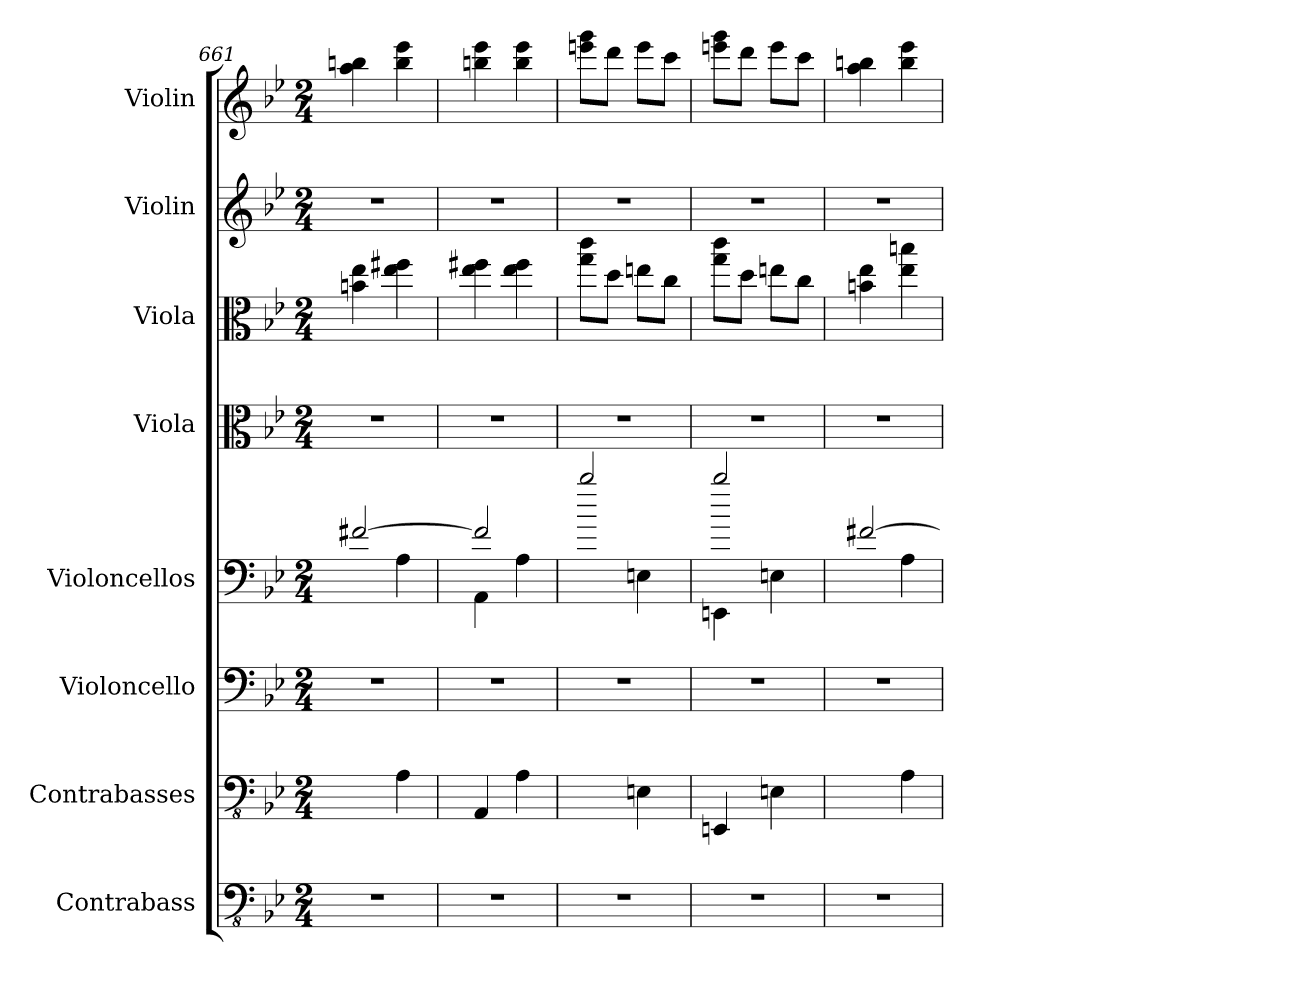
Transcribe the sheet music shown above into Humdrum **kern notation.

**kern	**kern	**kern	**kern	**kern	**kern	**kern	**kern
*part8	*part7	*part6	*part5	*part4	*part3	*part2	*part1
*staff8	*staff7	*staff6	*staff5	*staff4	*staff3	*staff2	*staff1
*I"Contrabass	*I"Contrabasses	*I"Violoncello	*I"Violoncellos	*I"Viola	*I"Viola	*I"Violin	*I"Violin
*I'Cb.	*I'Cbs.	*I'Vc.	*I'Vcs.	*I'Vla.	*I'Vla.	*I'Vln.	*I'Vln.
*clefFv4	*clefFv4	*clefF4	*clefF4	*clefC3	*clefC3	*clefG2	*clefG2
*ITrd7c12	*	*	*	*	*	*	*
*k[b-e-]	*k[b-e-]	*k[b-e-]	*k[b-e-]	*k[b-e-]	*k[b-e-]	*k[b-e-]	*k[b-e-]
*M2/4	*M2/4	*M2/4	*M2/4	*M2/4	*M2/4	*M2/4	*M2/4
=661	=661	=661	=661	=661	=661	=661	=661
*	*	*	*^	*	*	*	*
2r	4ryy	2r	[2f#X/	4ryy	2r	4bn\ 4ee-\	2r	4aa\ 4bbn\
.	4AA\	.	.	4A\	.	4ee-\ 4ff#X\	.	4bb\ 4eee-\
=662	=662	=662	=662	=662	=662	=662	=662	=662
2r	4AAA/	2r	2f#/]	4AA\	2r	4ee-\ 4ff#X\	2r	4bbn\ 4eee-\
.	4AA\	.	.	4A\	.	4ee-\ 4ff#\	.	4bb\ 4eee-\
=663	=663	=663	=663	=663	=663	=663	=663	=663
2r	4ryy	2r	2bb-/	4ryy	2r	8gg\ 8ccc\L	2r	8eeen\ 8ggg\L
.	.	.	.	.	.	8dd\J	.	8ddd\J
.	4EEn\	.	.	4En\	.	8een\L	.	8eee\L
.	.	.	.	.	.	8cc\J	.	8ccc\J
!!LO:PB:g=z
=664	=664	=664	=664	=664	=664	=664	=664	=664
2r	4EEEn/	2r	2bb-/	4EEn\	2r	8gg\ 8ccc\L	2r	8eeen\ 8ggg\L
.	.	.	.	.	.	8dd\J	.	8ddd\J
.	4EEn\	.	.	4En\	.	8een\L	.	8eee\L
.	.	.	.	.	.	8cc\J	.	8ccc\J
=665	=665	=665	=665	=665	=665	=665	=665	=665
2r	4ryy	2r	[2f#X/	4ryy	2r	4bn\ 4ee-\	2r	4aa\ 4bbn\
.	4AA\	.	.	4A\	.	4ee-\ 4bbn\	.	4bb\ 4eee-\
*	*	*	*v	*v	*	*	*	*
=	=	=	=	=	=	=	=
*-	*-	*-	*-	*-	*-	*-	*-
